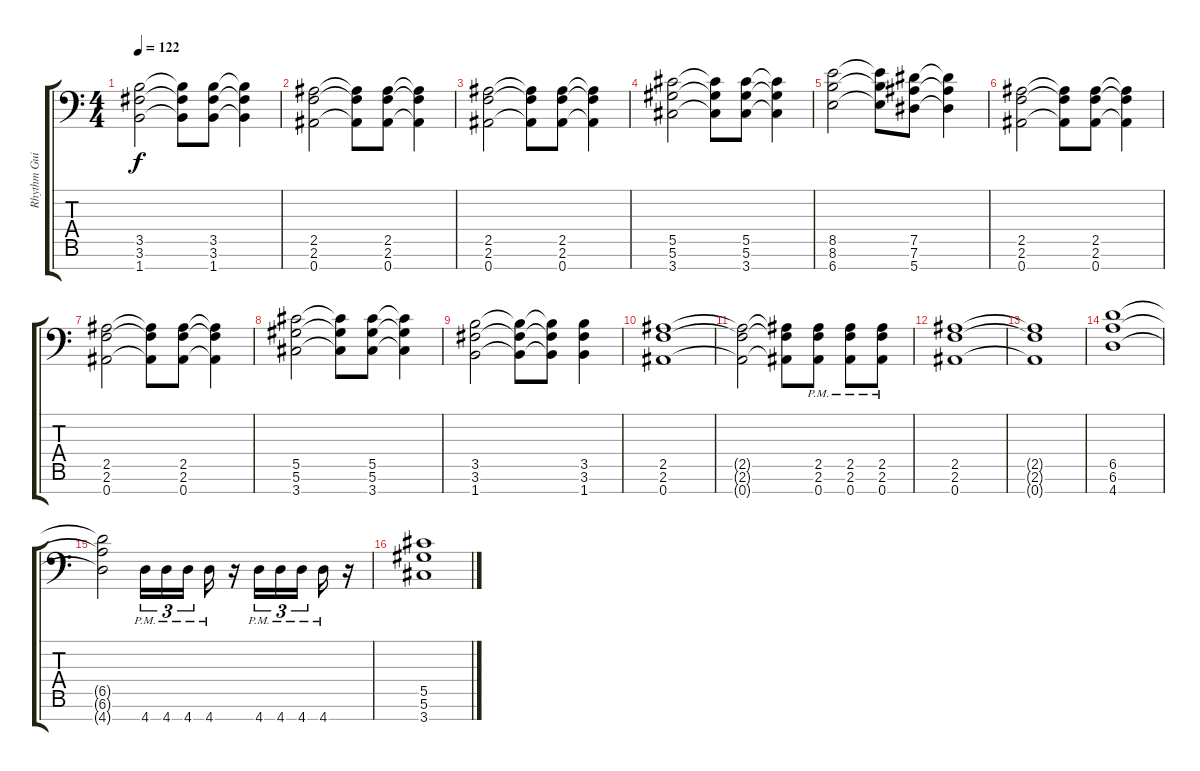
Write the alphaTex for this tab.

\track ("Rhythm Guitar 2" "Rhythm Gui") {instrument distortionguitar}
\staff {score tabs}
\tuning (Eb4 Bb3 Gb3 Db3 Ab2 Eb2 Bb1) {hide}
\ts (4 4)
\tempo 122
\clef f4
\ks c
(3.5 3.6 1.7).2{dy f} (3.5{t} 3.6{t} 1.7{t}).8 (3.5 3.6 1.7).8 (3.5{t} 3.6{t} 1.7{t}).4 |
(2.5 2.6 0.7).2 (2.5{t} 2.6{t} 0.7{t}).8 (2.5 2.6 0.7).8 (2.5{t} 2.6{t} 0.7{t}).4 |
(2.5 2.6 0.7).2 (2.5{t} 2.6{t} 0.7{t}).8 (2.5 2.6 0.7).8 (2.5{t} 2.6{t} 0.7{t}).4 |
(5.5 5.6 3.7).2 (5.5{t} 5.6{t} 3.7{t}).8 (5.5 5.6 3.7).8 (5.5{t} 5.6{t} 3.7{t}).4 |
(8.5 8.6 6.7).2 (8.5{t} 8.6{t} 6.7{t}).8 (7.5 7.6 5.7).8 (7.5{t} 7.6{t} 5.7{t}).4 |
(2.5 2.6 0.7).2 (2.5{t} 2.6{t} 0.7{t}).8 (2.5 2.6 0.7).8 (2.5{t} 2.6{t} 0.7{t}).4 |
(2.5 2.6 0.7).2 (2.5{t} 2.6{t} 0.7{t}).8 (2.5 2.6 0.7).8 (2.5{t} 2.6{t} 0.7{t}).4 |
(5.5 5.6 3.7).2 (5.5{t} 5.6{t} 3.7{t}).8 (5.5 5.6 3.7).8 (5.5{t} 5.6{t} 3.7{t}).4 |
(3.5 3.6 1.7).2 (3.5{t} 3.6{t} 1.7{t}).8 (3.5{t} 3.6{t} 1.7{t}).8 (3.5 3.6 1.7).4 |
(2.5 2.6 0.7).1 |
(2.5{t} 2.6{t} 0.7{t}).2 (2.5{t} 2.6{t} 0.7{t}).8 (2.5{pm} 2.6{pm} 0.7{pm}).8 (2.5{pm} 2.6{pm} 0.7{pm}).8 (2.5{pm} 2.6{pm} 0.7{pm}).8 |
(2.5 2.6 0.7).1 |
(2.5{t} 2.6{t} 0.7{t}).1 |
(6.5 6.6 4.7).1 |
(6.5{t} 6.6{t} 4.7{t}).2 4.7{pm}.16{tu (3 2)} 4.7{pm}.16{tu (3 2)} 4.7{pm}.16{tu (3 2) beam splitsecondary} 4.7{pm}.16 r.16 4.7{pm}.16{tu (3 2)} 4.7{pm}.16{tu (3 2)} 4.7{pm}.16{tu (3 2) beam splitsecondary} 4.7{pm}.16 r.16 |
(5.5 5.6 3.7).1
